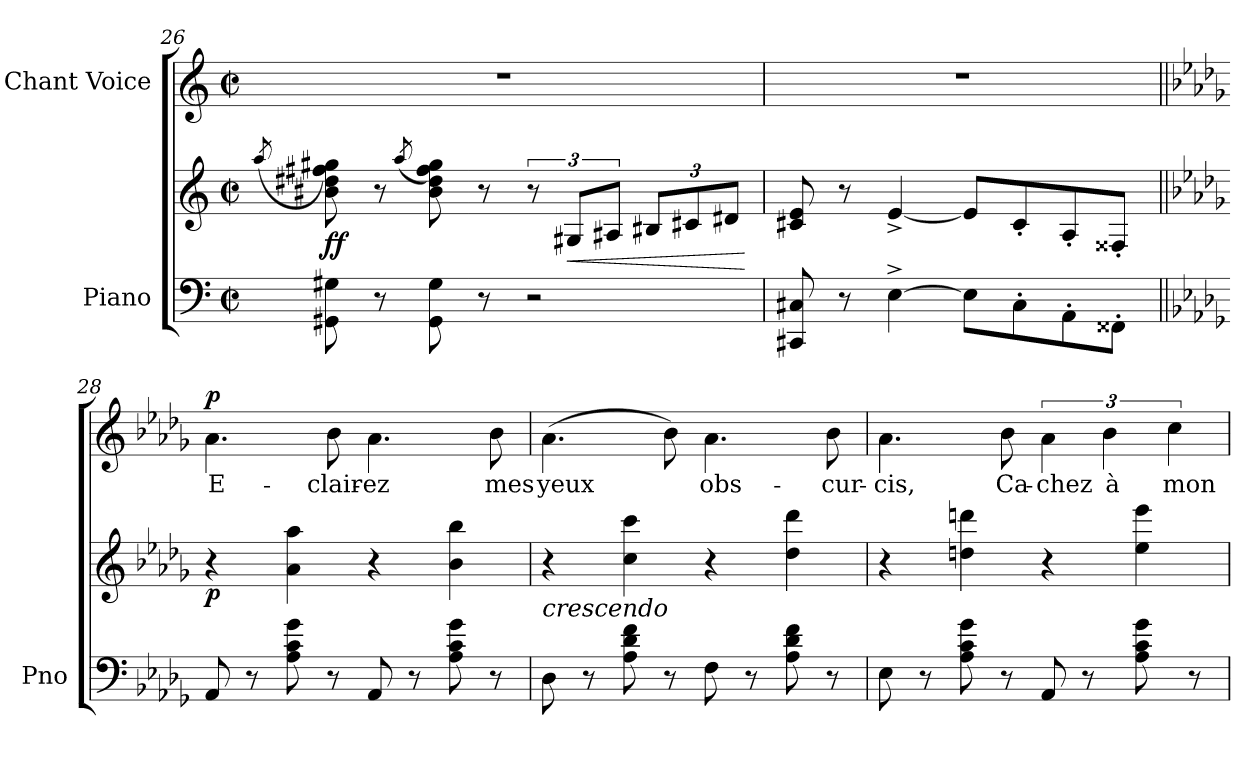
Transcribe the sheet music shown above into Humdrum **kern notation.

**kern	**kern	**dynam	**kern	**text	**dynam
*part2	*part2	*part2	*part1	*part1	*part1
*staff3	*staff2	*staff2/3	*staff1	*staff1	*staff1
*I"Piano	*	*	*I"Chant Voice	*	*
*I'Pno	*	*	*	*	*
*clefF4	*clefG2	*	*clefG2	*	*
*k[]	*k[]	*	*k[]	*	*
*M2/2	*M2/2	*	*M2/2	*	*
*met(c|)	*met(c|)	*	*met(c|)	*	*
=26	=26	=26	=26	=26	=26
.	(>8qaa/	.	.	.	.
!	!	!LO:DY:b	!	!	!
8GG#X\ 8G#X\	8b#X\ 8dd#X\ 8ff#X\ 8gg#X\)	ff	1r	.	.
8r	8r	.	.	.	.
.	(>8qaa/	.	.	.	.
8GG#\ 8G#\	8b#\ 8dd#\ 8ff#\ 8gg#\)	.	.	.	.
8r	8r	.	.	.	.
2r	12r	.	.	.	.
!	!	!LO:HP:b	!	!	!
.	12G#X/L	<	.	.	.
.	12A#X/J	.	.	.	.
.	12B#X/L	.	.	.	.
.	12c#X/	.	.	.	.
.	12d#X/J	.	.	.	.
.	.	[	.	.	.
!!LO:PB:g=z
=27	=27	=27	=27	=27	=27
8CC#X/ 8C#X/	8c#X/ 8e/	.	1r	.	.
8r	8r	.	.	.	.
[4E^\	[4e^>/	.	.	.	.
8E\L]	8e/L]	.	.	.	.
8C#'\	8c#'/	.	.	.	.
8AA'\	8A'/	.	.	.	.
8FF##X'\J	8F##X'/J	.	.	.	.
=28||	=28||	=28||	=28||	=28||	=28||
*k[b-e-a-d-g-]	*k[b-e-a-d-g-]	*	*k[b-e-a-d-g-]	*	*
!	!	!LO:DY:b	!	!LO:LY:b	!LO:DY:a
8AA-/	4r	p	4.a-\	E-	p
8r	.	.	.	.	.
8A-\ 8c\ 8g-\	4a-\ 4aa-\	.	.	.	.
!	!	!	!	!LO:LY:b	!
8r	.	.	8b-\	-clair-	.
!	!	!	!	!LO:LY:b	!
8AA-/	4r	.	4.a-\	-ez	.
8r	.	.	.	.	.
8A-\ 8c\ 8g-\	4b-\ 4bb-\	.	.	.	.
!	!	!	!	!LO:LY:b	!
8r	.	.	8b-\	mes	.
=29	=29	=29	=29	=29	=29
!	!LO:TX:b:i:t=crescendo	!	!	!	!
!	!	!	!	!LO:LY:b	!
8D-\	4r	.	(4.a-\	yeux	.
8r	.	.	.	.	.
8A-\ 8d-\ 8f\	4cc\ 4ccc\	.	.	.	.
8r	.	.	8b-\)	.	.
!	!	!	!	!LO:LY:b	!
8F\	4r	.	4.a-\	obs-	.
8r	.	.	.	.	.
8A-\ 8d-\ 8f\	4dd-\ 4ddd-\	.	.	.	.
!	!	!	!	!LO:LY:b	!
8r	.	.	8b-\	-cur-	.
=30	=30	=30	=30	=30	=30
!	!	!	!	!LO:LY:b	!
8E-\	4r	.	4.a-\	-cis,	.
8r	.	.	.	.	.
8A-\ 8c\ 8g-\	4ddn\ 4dddn\	.	.	.	.
!	!	!	!	!LO:LY:b	!
8r	.	.	8b-\	Ca-	.
!	!	!	!	!LO:LY:b	!
8AA-/	4r	.	6a-\	-chez	.
8r	.	.	.	.	.
!	!	!	!	!LO:LY:b	!
.	.	.	6b-\	à	.
8A-\ 8c\ 8g-\	4ee-\ 4eee-\	.	.	.	.
!	!	!	!	!LO:LY:b	!
.	.	.	6cc\	mon	.
8r	.	.	.	.	.
=	=	=	=	=	=
*-	*-	*-	*-	*-	*-
